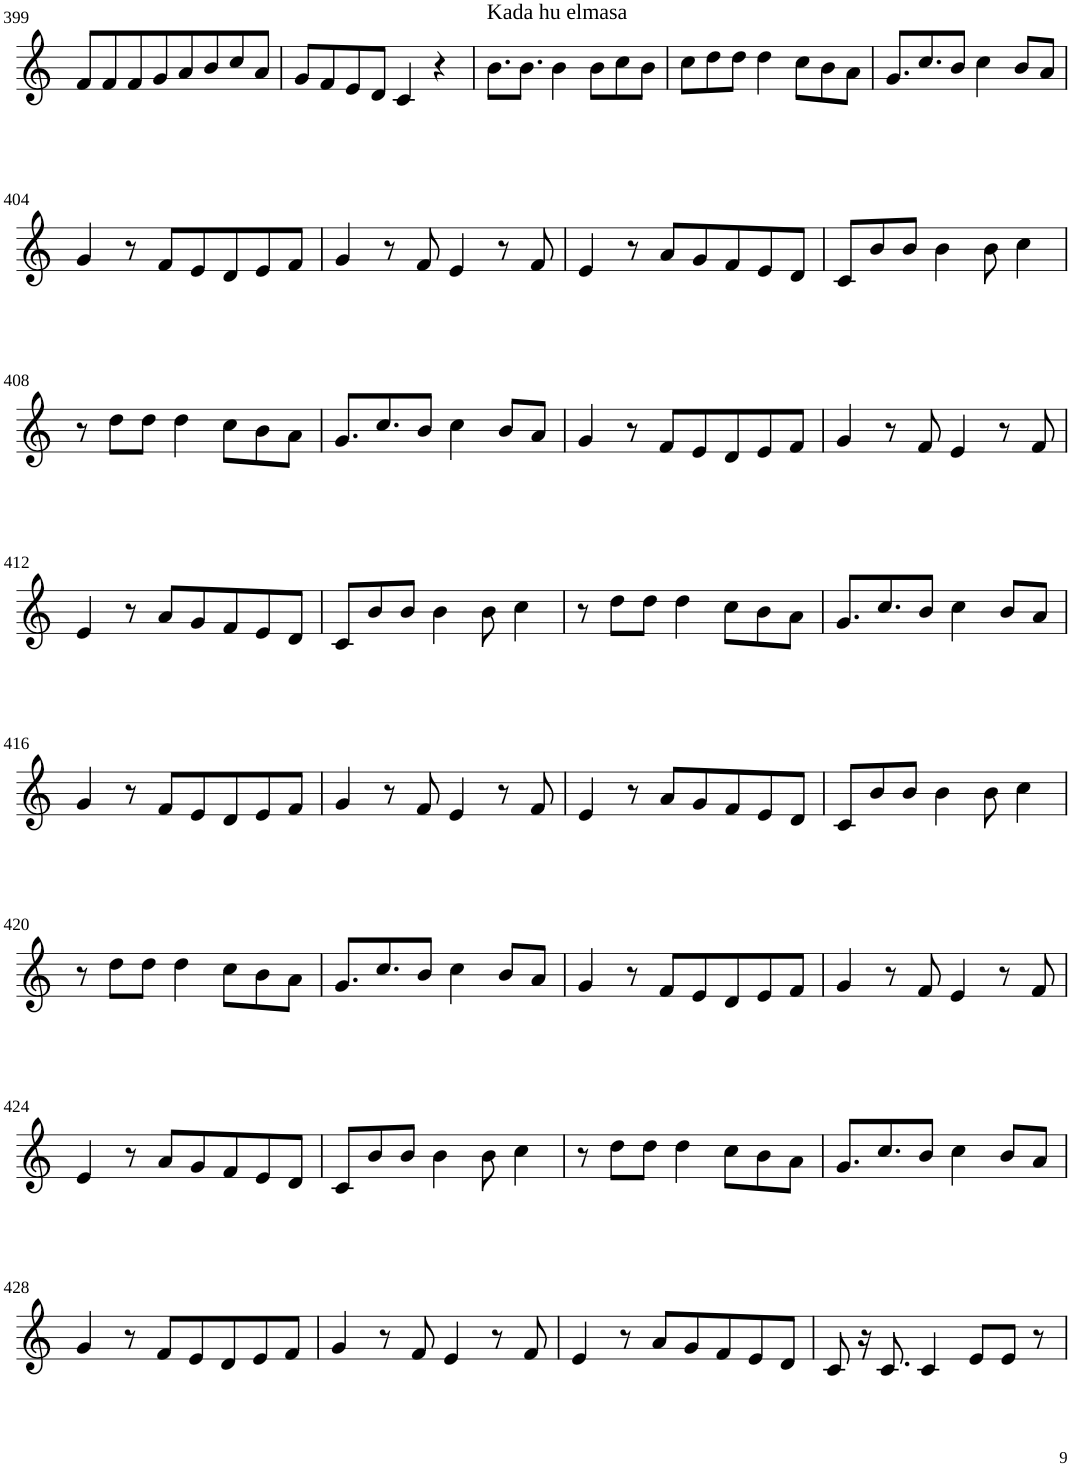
**kern
*part1
*staff1
*I"Violin
!!LO:PB:g=z
*clefG2
*k[]
*M8/8
=399
8f/L
8f/
8f/
8g/
8a/
8b/
8cc/
8a/J
=400
8g/L
8f/
8e/
8d/J
4c/
4r
=401
!LO:TX:a:t=Kada hu elmasa
8.b\L
8.b\J
4b\
8b\L
8cc\
8b\J
=402
8cc\L
8dd\
8dd\J
4dd\
8cc\L
8b\
8a\J
=403
8.g/L
8.cc/
8b/J
4cc\
8b/L
8a/J
!!LO:LB:g=z
=404
4g/
8r
8f/L
8e/
8d/
8e/
8f/J
=405
4g/
8r
8f/
4e/
8r
8f/
=406
4e/
8r
8a/L
8g/
8f/
8e/
8d/J
=407
8c/L
8b/
8b/J
4b\
8b\
4cc\
!!LO:LB:g=z
=408
8r
8dd\L
8dd\J
4dd\
8cc\L
8b\
8a\J
=409
8.g/L
8.cc/
8b/J
4cc\
8b/L
8a/J
=410
4g/
8r
8f/L
8e/
8d/
8e/
8f/J
=411
4g/
8r
8f/
4e/
8r
8f/
!!LO:LB:g=z
=412
4e/
8r
8a/L
8g/
8f/
8e/
8d/J
=413
8c/L
8b/
8b/J
4b\
8b\
4cc\
=414
8r
8dd\L
8dd\J
4dd\
8cc\L
8b\
8a\J
=415
8.g/L
8.cc/
8b/J
4cc\
8b/L
8a/J
!!LO:LB:g=z
=416
4g/
8r
8f/L
8e/
8d/
8e/
8f/J
=417
4g/
8r
8f/
4e/
8r
8f/
=418
4e/
8r
8a/L
8g/
8f/
8e/
8d/J
=419
8c/L
8b/
8b/J
4b\
8b\
4cc\
!!LO:LB:g=z
=420
8r
8dd\L
8dd\J
4dd\
8cc\L
8b\
8a\J
=421
8.g/L
8.cc/
8b/J
4cc\
8b/L
8a/J
=422
4g/
8r
8f/L
8e/
8d/
8e/
8f/J
=423
4g/
8r
8f/
4e/
8r
8f/
!!LO:LB:g=z
=424
4e/
8r
8a/L
8g/
8f/
8e/
8d/J
=425
8c/L
8b/
8b/J
4b\
8b\
4cc\
=426
8r
8dd\L
8dd\J
4dd\
8cc\L
8b\
8a\J
=427
8.g/L
8.cc/
8b/J
4cc\
8b/L
8a/J
!!LO:LB:g=z
=428
4g/
8r
8f/L
8e/
8d/
8e/
8f/J
=429
4g/
8r
8f/
4e/
8r
8f/
=430
4e/
8r
8a/L
8g/
8f/
8e/
8d/J
=431
8c/
16r
8.c/
4c/
8e/L
8e/J
8r
=
*-
